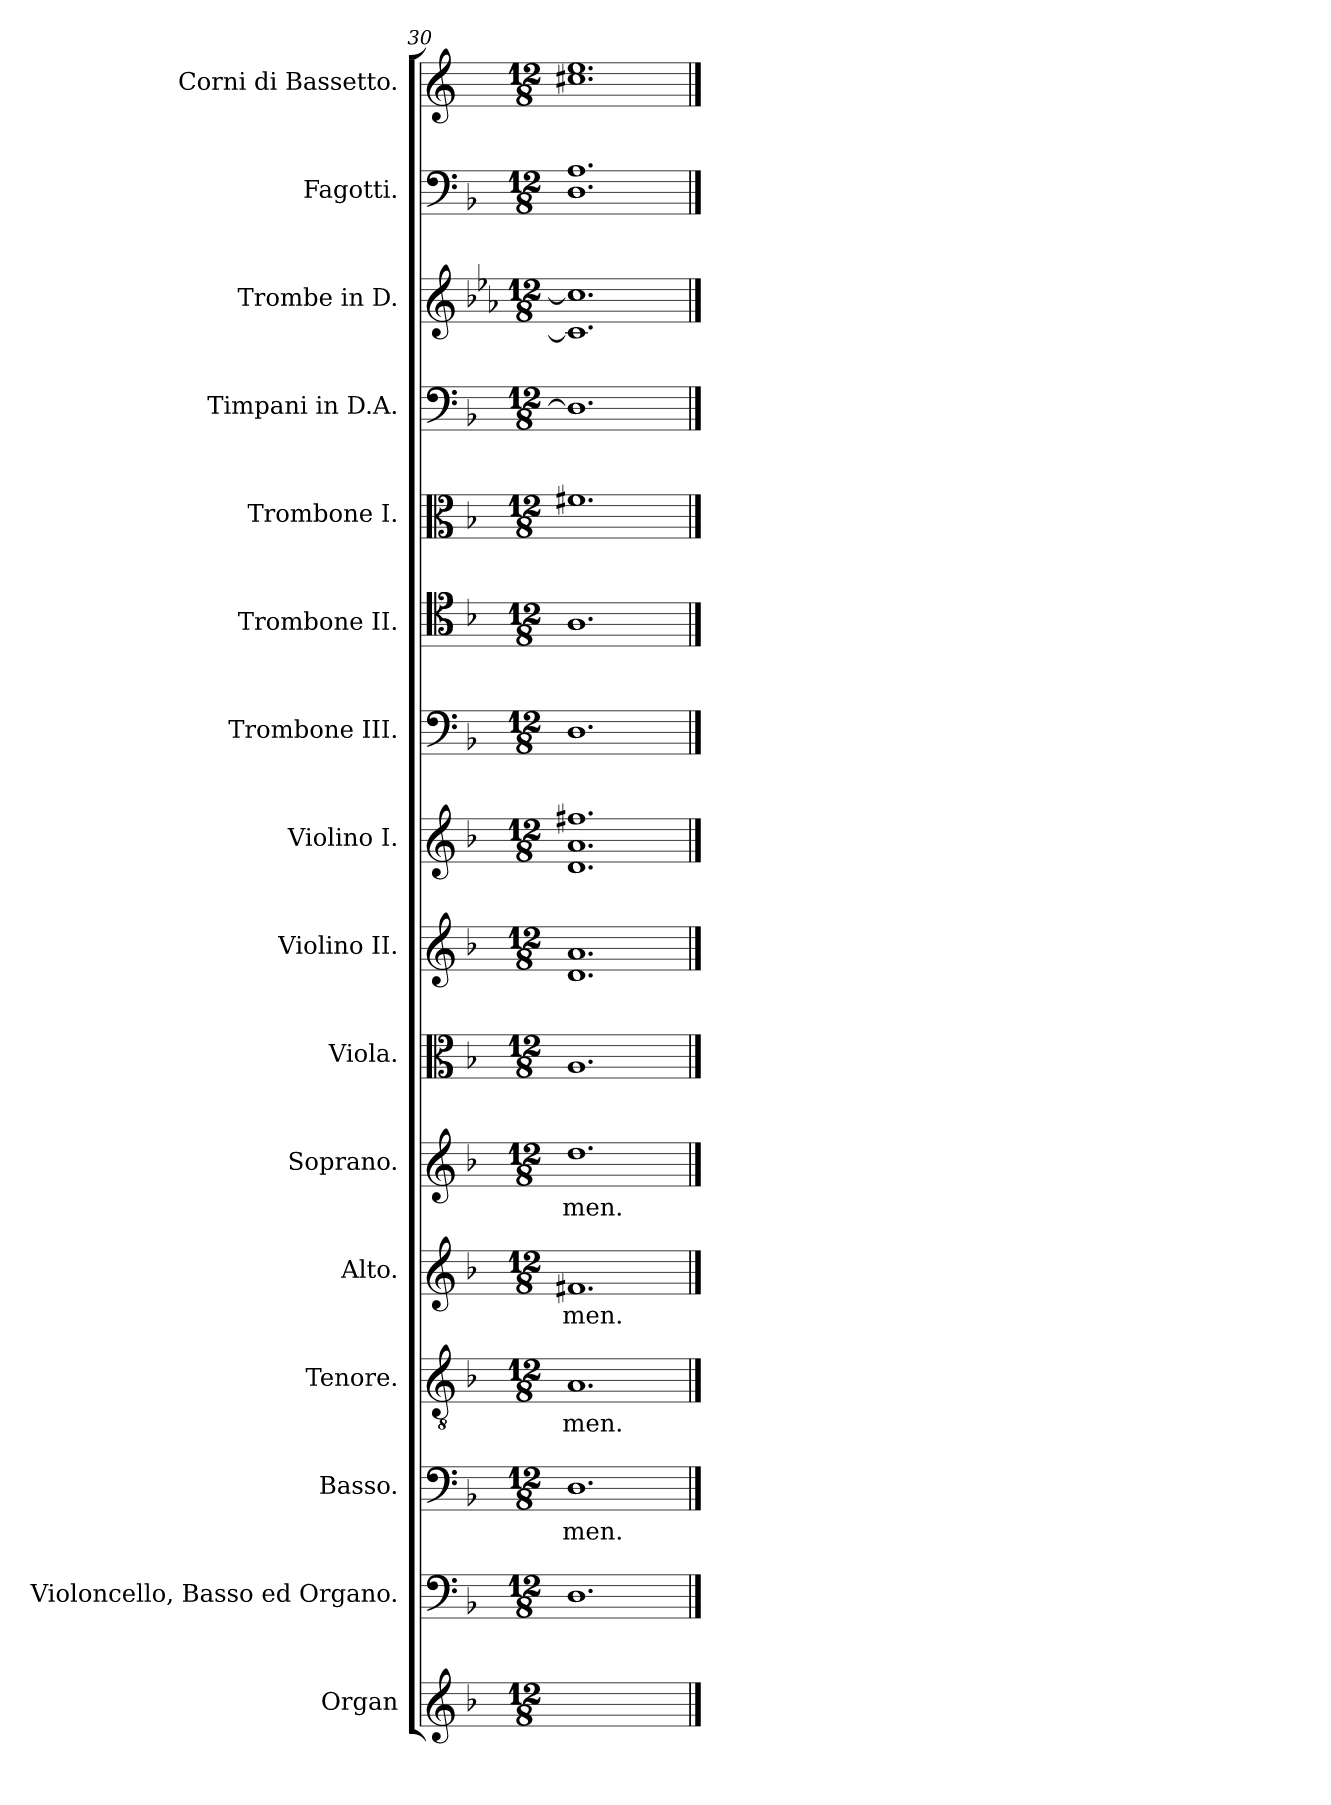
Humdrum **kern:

**kern	**kern	**kern	**text	**kern	**text	**kern	**text	**kern	**text	**kern	**kern	**kern	**dynam	**kern	**kern	**kern	**kern	**kern	**kern	**kern
*part16	*part15	*part14	*part14	*part13	*part13	*part12	*part12	*part11	*part11	*part10	*part9	*part8	*part8	*part7	*part6	*part5	*part4	*part3	*part2	*part1
*staff16	*staff15	*staff14	*staff14	*staff13	*staff13	*staff12	*staff12	*staff11	*staff11	*staff10	*staff9	*staff8	*staff8	*staff7	*staff6	*staff5	*staff4	*staff3	*staff2	*staff1
*I"Organ	*I"Violoncello, Basso ed Organo.	*I"Basso.	*	*I"Tenore.	*	*I"Alto.	*	*I"Soprano.	*	*I"Viola.	*I"Violino II.	*I"Violino I.	*	*I"Trombone III.	*I"Trombone II.	*I"Trombone I.	*I"Timpani in D.A.	*I"Trombe in D.	*I"Fagotti.	*I"Corni di Bassetto.
*	*	*	*	*	*	*	*	*	*	*	*	*	*	*	*I'Trb	*I'Trb	*I'Timp	*	*	*
!!LO:LB:g=z
*clefG2	*clefF4	*clefF4	*	*clefGv2	*	*clefG2	*	*clefG2	*	*clefC3	*clefG2	*clefG2	*	*clefF4	*clefC4	*clefC3	*clefF4	*clefG2	*clefF4	*clefG2
*	*	*	*	*	*	*	*	*	*	*	*	*	*	*	*	*	*	*ITrd-1c-2	*	*ITrd4c7
*k[b-]	*k[b-]	*k[b-]	*	*k[b-]	*	*k[b-]	*	*k[b-]	*	*k[b-]	*k[b-]	*k[b-]	*	*k[b-]	*k[b-]	*k[b-]	*k[b-]	*k[b-]	*k[b-]	*k[b-]
*M12/8	*M12/8	*M12/8	*	*M12/8	*	*M12/8	*	*M12/8	*	*M12/8	*M12/8	*M12/8	*	*M12/8	*M12/8	*M12/8	*M12/8	*M12/8	*M12/8	*M12/8
=30	=30	=30	=30	=30	=30	=30	=30	=30	=30	=30	=30	=30	=30	=30	=30	=30	=30	=30	=30	=30
*	*^	*	*	*	*	*	*	*	*	*	*	*	*	*	*	*	*	*	*	*
!	!	!	!	!LO:LY:b	!	!LO:LY:b	!	!LO:LY:b	!	!LO:LY:b	!	!	!	!LO:DY:b	!	!	!	!	!	!	!
1.Dyy 1.Ayy 1.dyy 1.f#Xyy 1.ayy	1.D	1.DDyy	1.D	-men.	1.A	-men.	1.f#X	-men.	1.dd	-men.	1.A	1.d 1.a	1.d 1.a 1.ff#X	other-dynamics	1.D	1.A	1.f#X	1.D]	1.d] 1.dd]	1.D 1.A	1.f#X 1.a
*	*v	*v	*	*	*	*	*	*	*	*	*	*	*	*	*	*	*	*	*	*	*
==	==	==	==	==	==	==	==	==	==	==	==	==	==	==	==	==	==	==	==	==
*-	*-	*-	*-	*-	*-	*-	*-	*-	*-	*-	*-	*-	*-	*-	*-	*-	*-	*-	*-	*-
